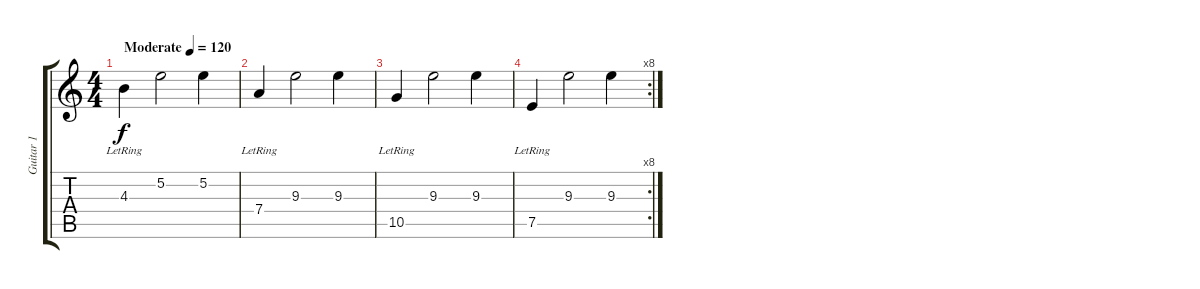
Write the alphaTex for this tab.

\track ("Guitar 1" "Guitar 1") {instrument acousticguitarsteel}
\staff {score tabs}
\tuning (E4 B3 G3 D3 A2 E2) {hide}
\ts (4 4)
\tempo (120 "Moderate")
\clef g2
\ks c
4.3{lr}.4{dy f instrument acousticguitarsteel} 5.2.2 5.2.4 |
7.4{lr}.4 9.3.2 9.3.4 |
10.5{lr}.4 9.3.2 9.3.4 |
\rc 8
7.5{lr}.4 9.3.2 9.3.4
